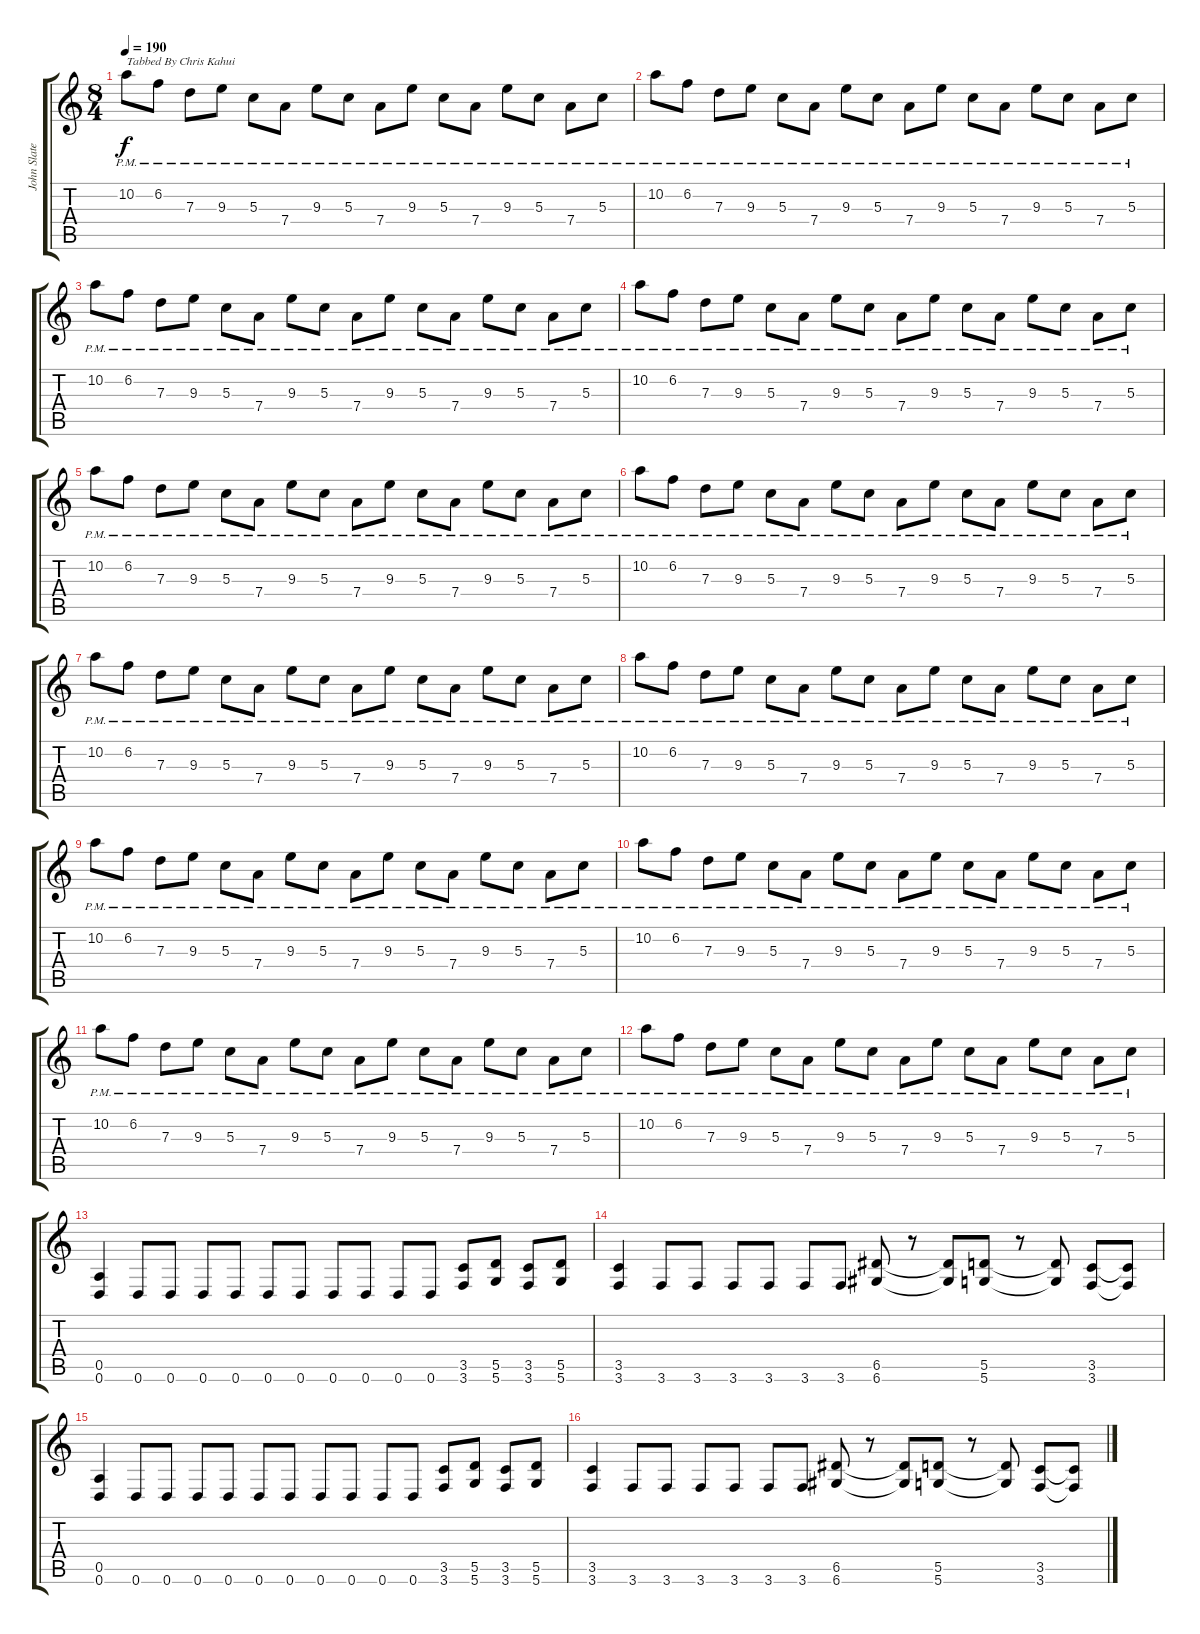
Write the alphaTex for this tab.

\track ("John Slater" "John Slate") {instrument distortionguitar}
\staff {score tabs}
\tuning (E4 B3 G3 D3 A2 D2) {hide}
\ts (8 4)
\tempo 190
\clef g2
\ks c
10.2{pm}.8{txt "Tabbed By Chris Kahui" dy f instrument distortionguitar} 6.2{pm}.8 7.3{pm}.8 9.3{pm}.8 5.3{pm}.8 7.4{pm}.8 9.3{pm}.8 5.3{pm}.8 7.4{pm}.8 9.3{pm}.8 5.3{pm}.8 7.4{pm}.8 9.3{pm}.8 5.3{pm}.8 7.4{pm}.8 5.3{pm}.8 |
10.2{pm}.8 6.2{pm}.8 7.3{pm}.8 9.3{pm}.8 5.3{pm}.8 7.4{pm}.8 9.3{pm}.8 5.3{pm}.8 7.4{pm}.8 9.3{pm}.8 5.3{pm}.8 7.4{pm}.8 9.3{pm}.8 5.3{pm}.8 7.4{pm}.8 5.3{pm}.8 |
10.2{pm}.8 6.2{pm}.8 7.3{pm}.8 9.3{pm}.8 5.3{pm}.8 7.4{pm}.8 9.3{pm}.8 5.3{pm}.8 7.4{pm}.8 9.3{pm}.8 5.3{pm}.8 7.4{pm}.8 9.3{pm}.8 5.3{pm}.8 7.4{pm}.8 5.3{pm}.8 |
10.2{pm}.8 6.2{pm}.8 7.3{pm}.8 9.3{pm}.8 5.3{pm}.8 7.4{pm}.8 9.3{pm}.8 5.3{pm}.8 7.4{pm}.8 9.3{pm}.8 5.3{pm}.8 7.4{pm}.8 9.3{pm}.8 5.3{pm}.8 7.4{pm}.8 5.3{pm}.8 |
10.2{pm}.8 6.2{pm}.8 7.3{pm}.8 9.3{pm}.8 5.3{pm}.8 7.4{pm}.8 9.3{pm}.8 5.3{pm}.8 7.4{pm}.8 9.3{pm}.8 5.3{pm}.8 7.4{pm}.8 9.3{pm}.8 5.3{pm}.8 7.4{pm}.8 5.3{pm}.8 |
10.2{pm}.8 6.2{pm}.8 7.3{pm}.8 9.3{pm}.8 5.3{pm}.8 7.4{pm}.8 9.3{pm}.8 5.3{pm}.8 7.4{pm}.8 9.3{pm}.8 5.3{pm}.8 7.4{pm}.8 9.3{pm}.8 5.3{pm}.8 7.4{pm}.8 5.3{pm}.8 |
10.2{pm}.8 6.2{pm}.8 7.3{pm}.8 9.3{pm}.8 5.3{pm}.8 7.4{pm}.8 9.3{pm}.8 5.3{pm}.8 7.4{pm}.8 9.3{pm}.8 5.3{pm}.8 7.4{pm}.8 9.3{pm}.8 5.3{pm}.8 7.4{pm}.8 5.3{pm}.8 |
10.2{pm}.8 6.2{pm}.8 7.3{pm}.8 9.3{pm}.8 5.3{pm}.8 7.4{pm}.8 9.3{pm}.8 5.3{pm}.8 7.4{pm}.8 9.3{pm}.8 5.3{pm}.8 7.4{pm}.8 9.3{pm}.8 5.3{pm}.8 7.4{pm}.8 5.3{pm}.8 |
10.2{pm}.8 6.2{pm}.8 7.3{pm}.8 9.3{pm}.8 5.3{pm}.8 7.4{pm}.8 9.3{pm}.8 5.3{pm}.8 7.4{pm}.8 9.3{pm}.8 5.3{pm}.8 7.4{pm}.8 9.3{pm}.8 5.3{pm}.8 7.4{pm}.8 5.3{pm}.8 |
10.2{pm}.8 6.2{pm}.8 7.3{pm}.8 9.3{pm}.8 5.3{pm}.8 7.4{pm}.8 9.3{pm}.8 5.3{pm}.8 7.4{pm}.8 9.3{pm}.8 5.3{pm}.8 7.4{pm}.8 9.3{pm}.8 5.3{pm}.8 7.4{pm}.8 5.3{pm}.8 |
10.2{pm}.8 6.2{pm}.8 7.3{pm}.8 9.3{pm}.8 5.3{pm}.8 7.4{pm}.8 9.3{pm}.8 5.3{pm}.8 7.4{pm}.8 9.3{pm}.8 5.3{pm}.8 7.4{pm}.8 9.3{pm}.8 5.3{pm}.8 7.4{pm}.8 5.3{pm}.8 |
10.2{pm}.8 6.2{pm}.8 7.3{pm}.8 9.3{pm}.8 5.3{pm}.8 7.4{pm}.8 9.3{pm}.8 5.3{pm}.8 7.4{pm}.8 9.3{pm}.8 5.3{pm}.8 7.4{pm}.8 9.3{pm}.8 5.3{pm}.8 7.4{pm}.8 5.3{pm}.8 |
(0.5 0.6).4 0.6.8 0.6.8 0.6.8 0.6.8 0.6.8 0.6.8 0.6.8 0.6.8 0.6.8 0.6.8 (3.5 3.6).8 (5.5 5.6).8 (3.5 3.6).8 (5.5 5.6).8 |
(3.5 3.6).4 3.6.8 3.6.8 3.6.8 3.6.8 3.6.8 3.6.8 (6.5 6.6).8 r.8 (6.5{t} 6.6{t}).8 (5.5 5.6).8 r.8 (5.5{t} 5.6{t}).8 (3.5 3.6).8 (3.5{t} 3.6{t}).8 |
(0.5 0.6).4 0.6.8 0.6.8 0.6.8 0.6.8 0.6.8 0.6.8 0.6.8 0.6.8 0.6.8 0.6.8 (3.5 3.6).8 (5.5 5.6).8 (3.5 3.6).8 (5.5 5.6).8 |
(3.5 3.6).4 3.6.8 3.6.8 3.6.8 3.6.8 3.6.8 3.6.8 (6.5 6.6).8 r.8 (6.5{t} 6.6{t}).8 (5.5 5.6).8 r.8 (5.5{t} 5.6{t}).8 (3.5 3.6).8 (3.5{t} 3.6{t}).8
